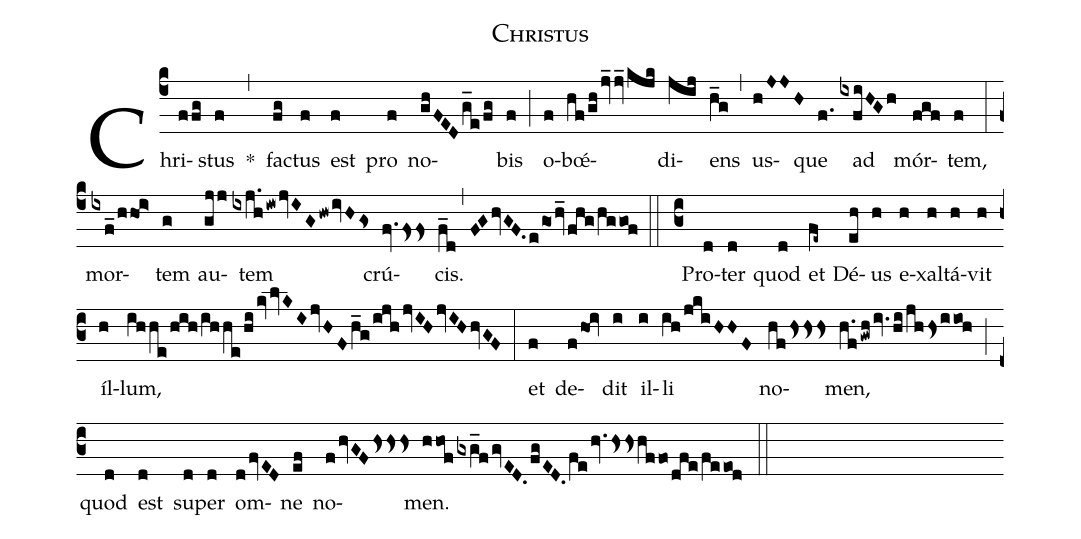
name: Christus;
%%
(c4)

Chri(ffg)stus(f) *(,) fa(fg)ctus(f) est(f) pro(f) no(ghFEDg_e/fg)bis(f) (;)
o(f)b<sp>'oe</sp>(hf/gh/jv_jv_/kjk)di(jij)ens(h_g) (,)
us(h/JJH)que(f.) ad(ixfiHGh) mór(fgf)tem,(f) (:)

mor(ixf_/hhoi>)tem(g) au(gjj)tem(ixj.hiwjvIGhwivHgs) crú(fv.fs<fs<)cis.(f_d,FGhvGF./egohv_/fhg/hggof) (::)

(c3)
Pro(d)ter(d) quod(d) et(fe~) Dé(eh)us(h)
e(h)xal(h)tá(h)vit(h) íl(h)lum,(ih/he/hih/ih/he/hi/kvlvKIjvHF/h_g/ijhjvIHjvIHhvGF) (:)

et(f) de(fhoi)dit(i) il(i)li(ih/jki/HHF) no(hf/hs<hs<hs<)men,(h.fgwhiv.hi/jhhs</iioh) (;)

quod(d) est(d) su(d)per(d) om(dfvED)ne(ef) no(fhvGFhs<hs<hs<)men.(hhof/gxg_fgvED.fgED.fehv.hs<hs<hffo/dfe/feeod) (::)
